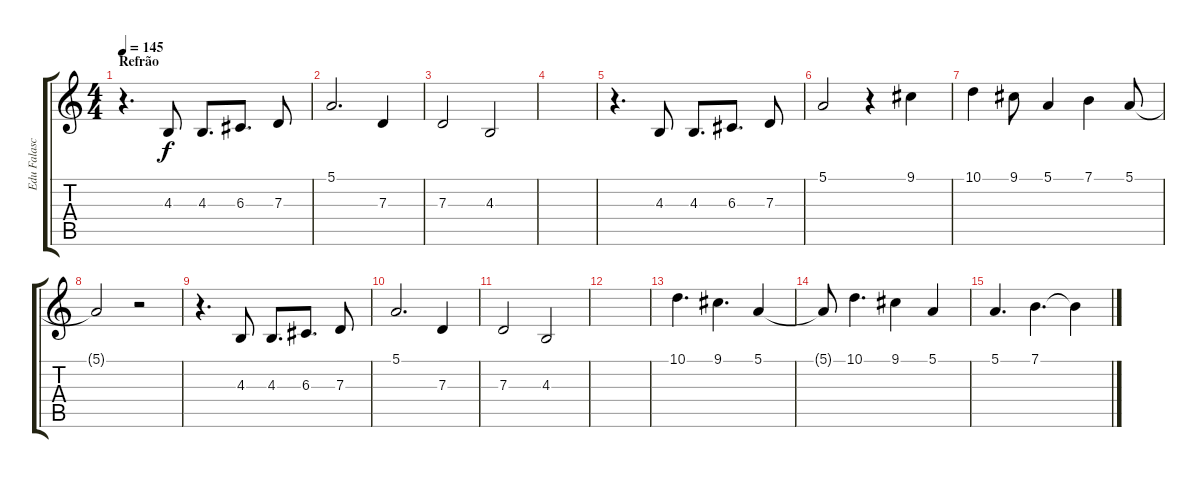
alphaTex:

\track ("Edu Falaschi" "Edu Falasc") {instrument oboe}
\staff {score tabs}
\tuning (E4 B3 G3 D3 A2 E2) {hide}
\ts (4 4)
\section ("" "Refrão")
\tempo 145
\clef g2
\ks c
r.4{d dy f} 4.3.8 4.3.8{d} 6.3.8{d} 7.3.8 |
5.1.2{d} 7.3.4 |
7.3.2 4.3.2 |
|
r.4{d} 4.3.8 4.3.8{d} 6.3.8{d} 7.3.8 |
5.1.2 r.4 9.1.4 |
10.1.4 9.1.8 5.1.4 7.1.4 5.1.8 |
5.1{t}.2 r.2 |
r.4{d} 4.3.8 4.3.8{d} 6.3.8{d} 7.3.8 |
5.1.2{d} 7.3.4 |
7.3.2 4.3.2 |
|
10.1.4{d} 9.1.4{d} 5.1.4 |
5.1{t}.8 10.1.4{d} 9.1.4 5.1.4 |
5.1.4{d} 7.1.4{d} 7.1{t}.4
